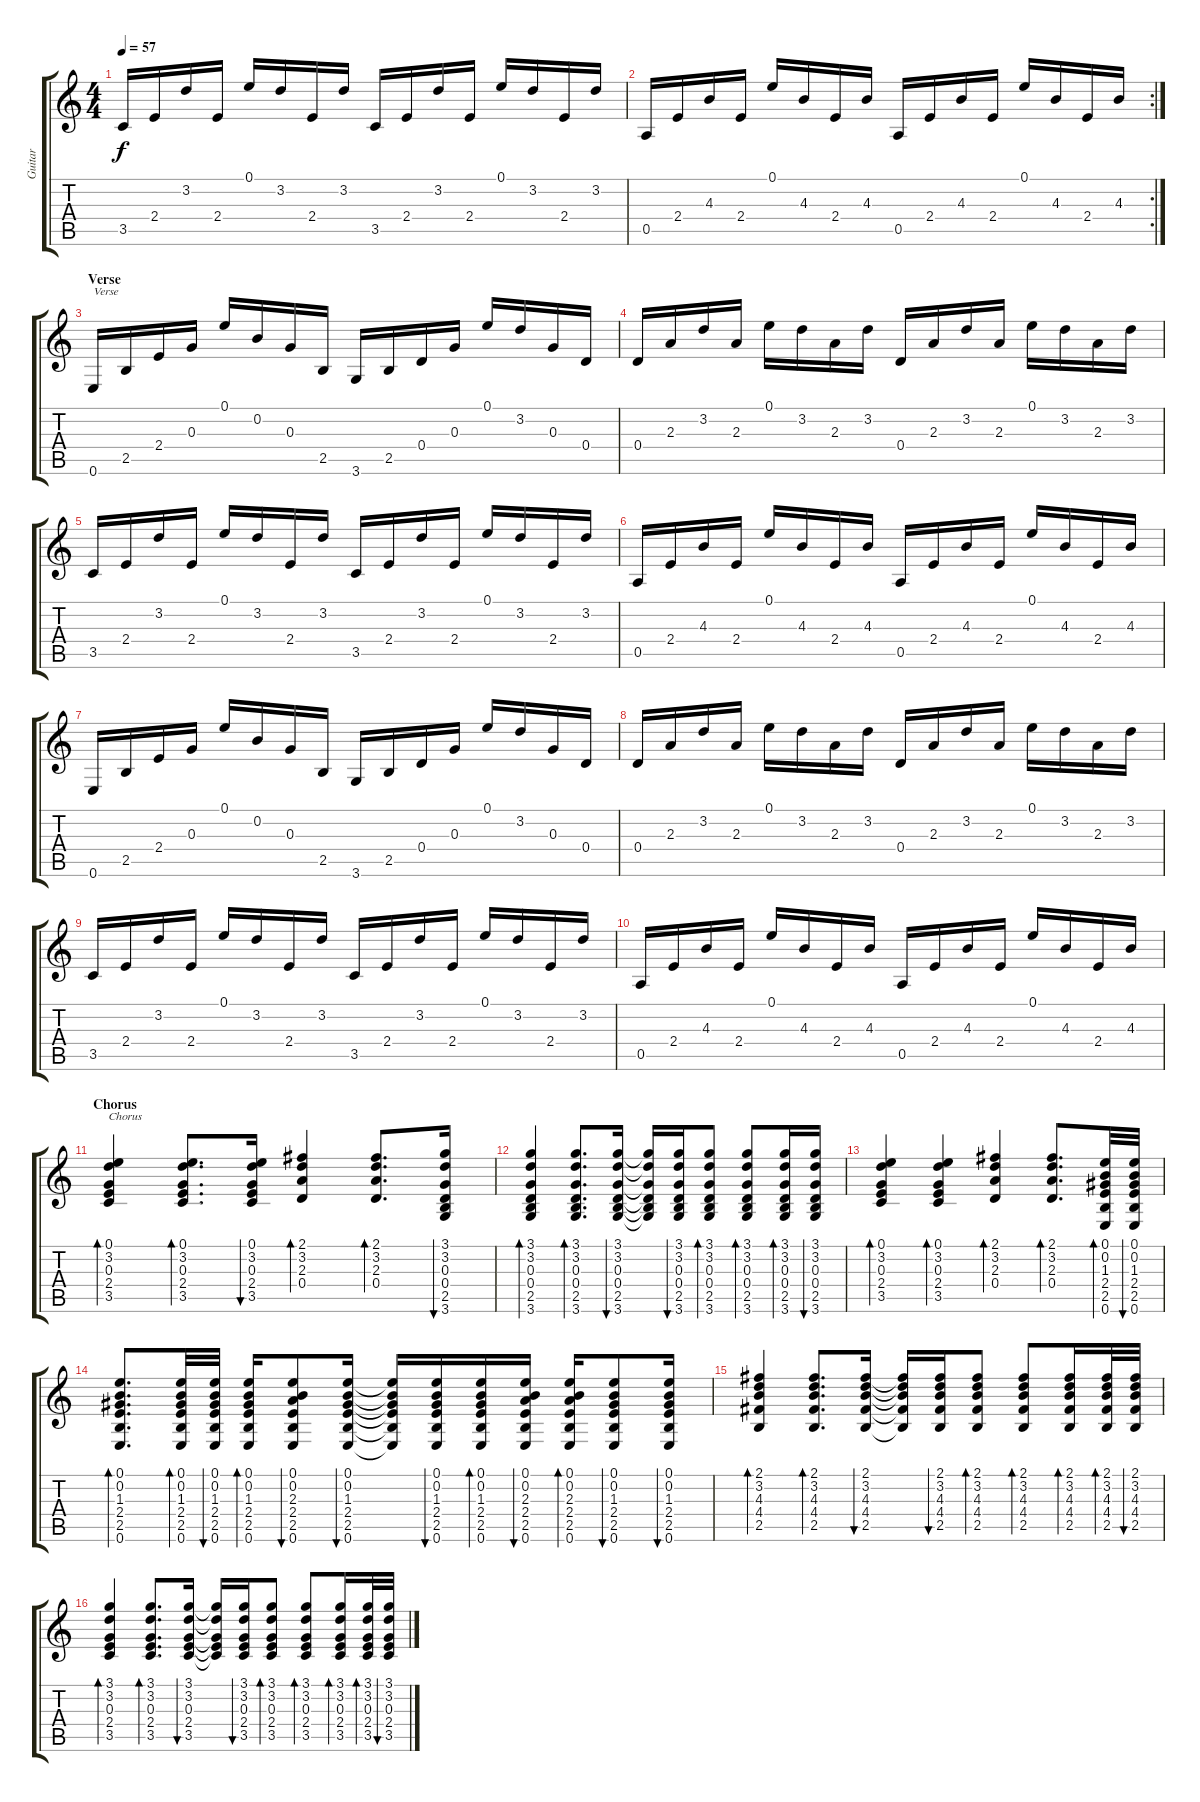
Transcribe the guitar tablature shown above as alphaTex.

\track ("Guitar" "Guitar") {instrument acousticguitarsteel}
\staff {score tabs}
\tuning (E4 B3 G3 D3 A2 E2) {hide}
\ts (4 4)
\tempo 57
\clef g2
\ks c
3.5.16{dy f} 2.4.16 3.2.16 2.4.16 0.1.16 3.2.16 2.4.16 3.2.16 3.5.16 2.4.16 3.2.16 2.4.16 0.1.16 3.2.16 2.4.16 3.2.16 |
\rc 2
0.5.16 2.4.16 4.3.16 2.4.16 0.1.16 4.3.16 2.4.16 4.3.16 0.5.16 2.4.16 4.3.16 2.4.16 0.1.16 4.3.16 2.4.16 4.3.16 |
\section ("" "Verse")
0.6.16{txt "Verse"} 2.5.16 2.4.16 0.3.16 0.1.16 0.2.16 0.3.16 2.5.16 3.6.16 2.5.16 0.4.16 0.3.16 0.1.16 3.2.16 0.3.16 0.4.16 |
0.4.16 2.3.16 3.2.16 2.3.16 0.1.16 3.2.16 2.3.16 3.2.16 0.4.16 2.3.16 3.2.16 2.3.16 0.1.16 3.2.16 2.3.16 3.2.16 |
3.5.16 2.4.16 3.2.16 2.4.16 0.1.16 3.2.16 2.4.16 3.2.16 3.5.16 2.4.16 3.2.16 2.4.16 0.1.16 3.2.16 2.4.16 3.2.16 |
0.5.16 2.4.16 4.3.16 2.4.16 0.1.16 4.3.16 2.4.16 4.3.16 0.5.16 2.4.16 4.3.16 2.4.16 0.1.16 4.3.16 2.4.16 4.3.16 |
0.6.16 2.5.16 2.4.16 0.3.16 0.1.16 0.2.16 0.3.16 2.5.16 3.6.16 2.5.16 0.4.16 0.3.16 0.1.16 3.2.16 0.3.16 0.4.16 |
0.4.16 2.3.16 3.2.16 2.3.16 0.1.16 3.2.16 2.3.16 3.2.16 0.4.16 2.3.16 3.2.16 2.3.16 0.1.16 3.2.16 2.3.16 3.2.16 |
3.5.16 2.4.16 3.2.16 2.4.16 0.1.16 3.2.16 2.4.16 3.2.16 3.5.16 2.4.16 3.2.16 2.4.16 0.1.16 3.2.16 2.4.16 3.2.16 |
0.5.16 2.4.16 4.3.16 2.4.16 0.1.16 4.3.16 2.4.16 4.3.16 0.5.16 2.4.16 4.3.16 2.4.16 0.1.16 4.3.16 2.4.16 4.3.16 |
\section ("" "Chorus")
(0.1 3.2 0.3 2.4 3.5).4{bd 60 txt "Chorus"} (0.1 3.2 0.3 2.4 3.5).8{d bd 60} (0.1 3.2 0.3 2.4 3.5).16{bu 60} (2.1 3.2 2.3 0.4).4{bd 60} (2.1 3.2 2.3 0.4).8{d bd 60} (3.1 3.2 0.3 0.4 2.5 3.6).16{bu 60} |
(3.1 3.2 0.3 0.4 2.5 3.6).4{bd 60} (3.1 3.2 0.3 0.4 2.5 3.6).8{d bd 60} (3.1 3.2 0.3 0.4 2.5 3.6).16{bu 60} (3.1{t} 3.2{t} 0.3{t} 0.4{t} 2.5{t} 3.6{t}).16 (3.1 3.2 0.3 0.4 2.5 3.6).16{bu 60} (3.1 3.2 0.3 0.4 2.5 3.6).8{bd 60} (3.1 3.2 0.3 0.4 2.5 3.6).8{bd 60} (3.1 3.2 0.3 0.4 2.5 3.6).16{bd 60} (3.1 3.2 0.3 0.4 2.5 3.6).16{bu 60} |
(0.1 3.2 0.3 2.4 3.5).4{bd 60} (0.1 3.2 0.3 2.4 3.5).4{bd 60} (2.1 3.2 2.3 0.4).4{bd 60} (2.1 3.2 2.3 0.4).8{d bd 60} (0.1 0.2 1.3 2.4 2.5 0.6).32{bd 60} (0.1 0.2 1.3 2.4 2.5 0.6).32{bu 60} |
(0.1 0.2 1.3 2.4 2.5 0.6).8{d bd 60} (0.1 0.2 1.3 2.4 2.5 0.6).32{bd 60} (0.1 0.2 1.3 2.4 2.5 0.6).32{bu 60} (0.1 0.2 1.3 2.4 2.5 0.6).16{bd 60} (0.1 0.2 2.3 2.4 2.5 0.6).8{bu 60} (0.1 0.2 1.3 2.4 2.5 0.6).16{bu 60} (0.1{t} 0.2{t} 1.3{t} 2.4{t} 2.5{t} 0.6{t}).16 (0.1 0.2 1.3 2.4 2.5 0.6).16{bu 60} (0.1 0.2 1.3 2.4 2.5 0.6).16{bd 60} (0.1 0.2 2.3 2.4 2.5 0.6).16{bu 60} (0.1 0.2 2.3 2.4 2.5 0.6).16{bd 60} (0.1 0.2 1.3 2.4 2.5 0.6).8{bu 60} (0.1 0.2 1.3 2.4 2.5 0.6).16{bu 60} |
(2.1 3.2 4.3 4.4 2.5).4{bd 60} (2.1 3.2 4.3 4.4 2.5).8{d bd 60} (2.1 3.2 4.3 4.4 2.5).16{bu 60} (2.1{t} 3.2{t} 4.3{t} 4.4{t} 2.5{t}).16 (2.1 3.2 4.3 4.4 2.5).16{bu 60} (2.1 3.2 4.3 4.4 2.5).8{bd 60} (2.1 3.2 4.3 4.4 2.5).8{bd 60} (2.1 3.2 4.3 4.4 2.5).16{bd 60} (2.1 3.2 4.3 4.4 2.5).32{bd 60} (2.1 3.2 4.3 4.4 2.5).32{bu 60} |
(3.1 3.2 0.3 2.4 3.5).4{bd 60} (3.1 3.2 0.3 2.4 3.5).8{d bd 60} (3.1 3.2 0.3 2.4 3.5).16{bu 60} (3.1{t} 3.2{t} 0.3{t} 2.4{t} 3.5{t}).16 (3.1 3.2 0.3 2.4 3.5).16{bu 60} (3.1 3.2 0.3 2.4 3.5).8{bd 60} (3.1 3.2 0.3 2.4 3.5).8{bd 60} (3.1 3.2 0.3 2.4 3.5).16{bd 60} (3.1 3.2 0.3 2.4 3.5).32{bd 60} (3.1 3.2 0.3 2.4 3.5).32{bu 60}
